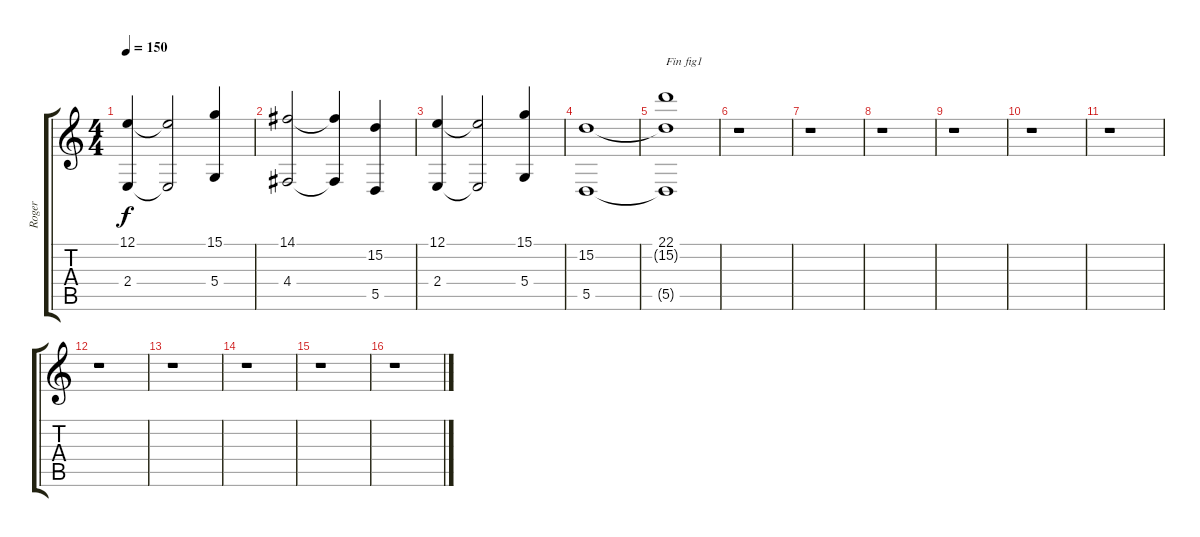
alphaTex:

\track ("Roger" "Roger") {instrument synthstrings1}
\staff {score tabs}
\tuning (E4 B3 G3 D3 A2 E2) {hide}
\ts (4 4)
\tempo 150
\clef g2
\ks c
(12.1 2.4).4{dy f} (12.1{t} 2.4{t}).2 (15.1 5.4).4 |
(14.1 4.4).2 (14.1{t} 4.4{t}).4 (15.2 5.5).4 |
(12.1 2.4).4 (12.1{t} 2.4{t}).2 (15.1 5.4).4 |
(15.2 5.5).1 |
(22.1 15.2{t} 5.5{t}).1{txt "Fin fig1"} |
r.1 |
r.1 |
r.1 |
r.1 |
r.1 |
r.1 |
r.1 |
r.1 |
r.1 |
r.1 |
r.1
